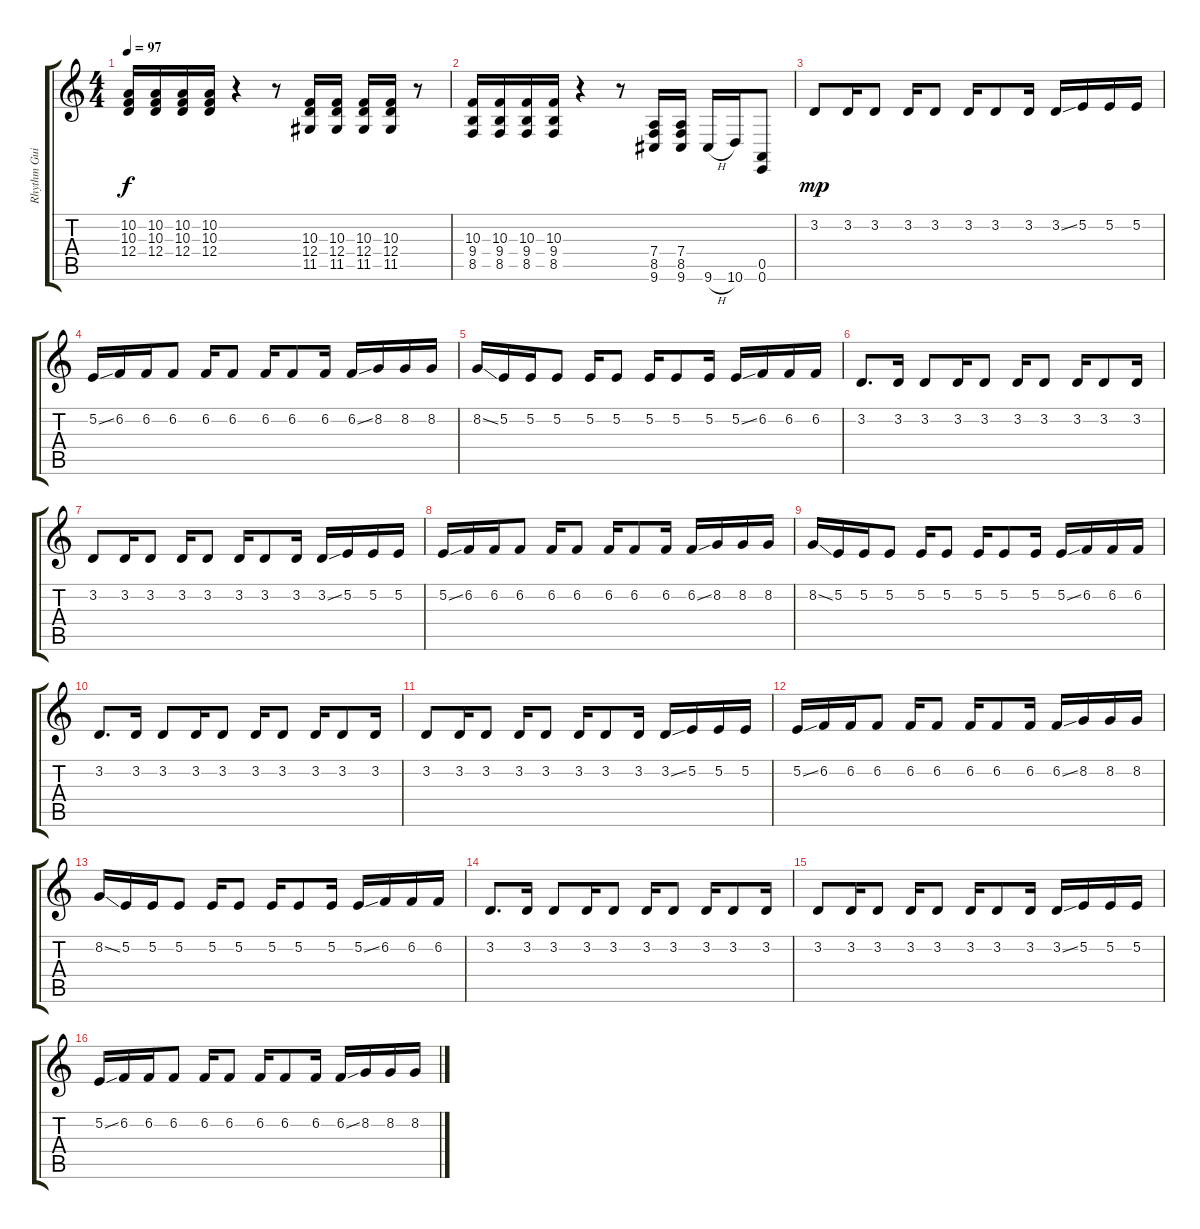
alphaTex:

\track ("Rhythm Guitar 1 [Mikael Akerfeldt + Pete" "Rhythm Gui") {instrument voiceoohs}
\staff {score tabs}
\tuning (E4 B3 G3 D3 A2 E2) {hide}
\ts (4 4)
\tempo 97
\clef g2
\ks c
(10.2 10.3 12.4).16{dy f} (10.2 10.3 12.4).16 (10.2 10.3 12.4).16 (10.2 10.3 12.4).16 r.4 r.8 (10.3 12.4 11.5).16 (10.3 12.4 11.5).16 (10.3 12.4 11.5).16 (10.3 12.4 11.5).16 r.8 |
(10.3 9.4 8.5).16 (10.3 9.4 8.5).16 (10.3 9.4 8.5).16 (10.3 9.4 8.5).16 r.4 r.8 (7.4 8.5 9.6).16 (7.4 8.5 9.6).16 9.6{h}.16 10.6.16 (0.5 0.6).8 |
3.2.8{dy mp} 3.2.16 3.2.8 3.2.16 3.2.8 3.2.16 3.2.8 3.2.16 3.2{ss}.16 5.2.16 5.2.16 5.2.16 |
5.2{ss}.16 6.2.16 6.2.16 6.2.8 6.2.16 6.2.8 6.2.16 6.2.8 6.2.16 6.2{ss}.16 8.2.16 8.2.16 8.2.16 |
8.2{ss}.16 5.2.16 5.2.16 5.2.8 5.2.16 5.2.8 5.2.16 5.2.8 5.2.16 5.2{ss}.16 6.2.16 6.2.16 6.2.16 |
3.2.8{d} 3.2.16 3.2.8 3.2.16 3.2.8 3.2.16 3.2.8 3.2.16 3.2.8 3.2.16 |
3.2.8 3.2.16 3.2.8 3.2.16 3.2.8 3.2.16 3.2.8 3.2.16 3.2{ss}.16 5.2.16 5.2.16 5.2.16 |
5.2{ss}.16 6.2.16 6.2.16 6.2.8 6.2.16 6.2.8 6.2.16 6.2.8 6.2.16 6.2{ss}.16 8.2.16 8.2.16 8.2.16 |
8.2{ss}.16 5.2.16 5.2.16 5.2.8 5.2.16 5.2.8 5.2.16 5.2.8 5.2.16 5.2{ss}.16 6.2.16 6.2.16 6.2.16 |
3.2.8{d} 3.2.16 3.2.8 3.2.16 3.2.8 3.2.16 3.2.8 3.2.16 3.2.8 3.2.16 |
3.2.8 3.2.16 3.2.8 3.2.16 3.2.8 3.2.16 3.2.8 3.2.16 3.2{ss}.16 5.2.16 5.2.16 5.2.16 |
5.2{ss}.16 6.2.16 6.2.16 6.2.8 6.2.16 6.2.8 6.2.16 6.2.8 6.2.16 6.2{ss}.16 8.2.16 8.2.16 8.2.16 |
8.2{ss}.16 5.2.16 5.2.16 5.2.8 5.2.16 5.2.8 5.2.16 5.2.8 5.2.16 5.2{ss}.16 6.2.16 6.2.16 6.2.16 |
3.2.8{d} 3.2.16 3.2.8 3.2.16 3.2.8 3.2.16 3.2.8 3.2.16 3.2.8 3.2.16 |
3.2.8 3.2.16 3.2.8 3.2.16 3.2.8 3.2.16 3.2.8 3.2.16 3.2{ss}.16 5.2.16 5.2.16 5.2.16 |
5.2{ss}.16 6.2.16 6.2.16 6.2.8 6.2.16 6.2.8 6.2.16 6.2.8 6.2.16 6.2{ss}.16 8.2.16 8.2.16 8.2.16
